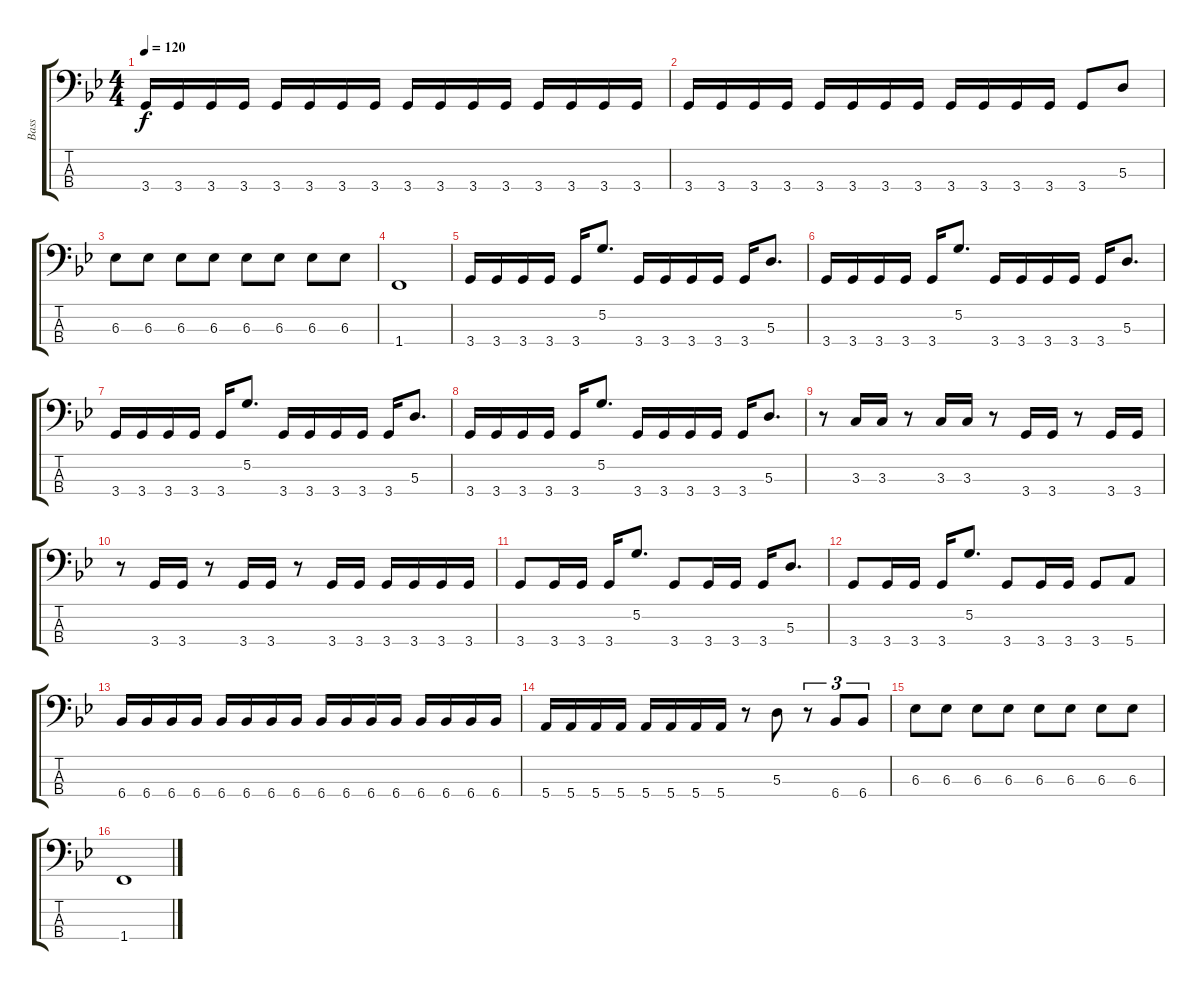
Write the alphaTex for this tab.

\track ("Bass" "Bass") {instrument electricbassfinger}
\staff {score tabs}
\tuning (G2 D2 A1 E1) {hide}
\ts (4 4)
\tempo 120
\clef f4
\ks bb
3.4.16{dy f} 3.4.16 3.4.16 3.4.16 3.4.16 3.4.16 3.4.16 3.4.16 3.4.16 3.4.16 3.4.16 3.4.16 3.4.16 3.4.16 3.4.16 3.4.16 |
3.4.16 3.4.16 3.4.16 3.4.16 3.4.16 3.4.16 3.4.16 3.4.16 3.4.16 3.4.16 3.4.16 3.4.16 3.4.8 5.3.8 |
6.3.8 6.3.8 6.3.8 6.3.8 6.3.8 6.3.8 6.3.8 6.3.8 |
1.4.1 |
3.4.16 3.4.16 3.4.16 3.4.16 3.4.16 5.2.8{d} 3.4.16 3.4.16 3.4.16 3.4.16 3.4.16 5.3.8{d} |
3.4.16 3.4.16 3.4.16 3.4.16 3.4.16 5.2.8{d} 3.4.16 3.4.16 3.4.16 3.4.16 3.4.16 5.3.8{d} |
3.4.16 3.4.16 3.4.16 3.4.16 3.4.16 5.2.8{d} 3.4.16 3.4.16 3.4.16 3.4.16 3.4.16 5.3.8{d} |
3.4.16 3.4.16 3.4.16 3.4.16 3.4.16 5.2.8{d} 3.4.16 3.4.16 3.4.16 3.4.16 3.4.16 5.3.8{d} |
r.8 3.3.16 3.3.16 r.8 3.3.16 3.3.16 r.8 3.4.16 3.4.16 r.8 3.4.16 3.4.16 |
r.8 3.4.16 3.4.16 r.8 3.4.16 3.4.16 r.8 3.4.16 3.4.16 3.4.16 3.4.16 3.4.16 3.4.16 |
3.4.8 3.4.16 3.4.16 3.4.16 5.2.8{d} 3.4.8 3.4.16 3.4.16 3.4.16 5.3.8{d} |
3.4.8 3.4.16 3.4.16 3.4.16 5.2.8{d} 3.4.8 3.4.16 3.4.16 3.4.8 5.4.8 |
6.4.16 6.4.16 6.4.16 6.4.16 6.4.16 6.4.16 6.4.16 6.4.16 6.4.16 6.4.16 6.4.16 6.4.16 6.4.16 6.4.16 6.4.16 6.4.16 |
5.4.16 5.4.16 5.4.16 5.4.16 5.4.16 5.4.16 5.4.16 5.4.16 r.8 5.3.8 r.8{tu (3 2)} 6.4.8{tu (3 2)} 6.4.8{tu (3 2)} |
6.3.8 6.3.8 6.3.8 6.3.8 6.3.8 6.3.8 6.3.8 6.3.8 |
1.4.1
